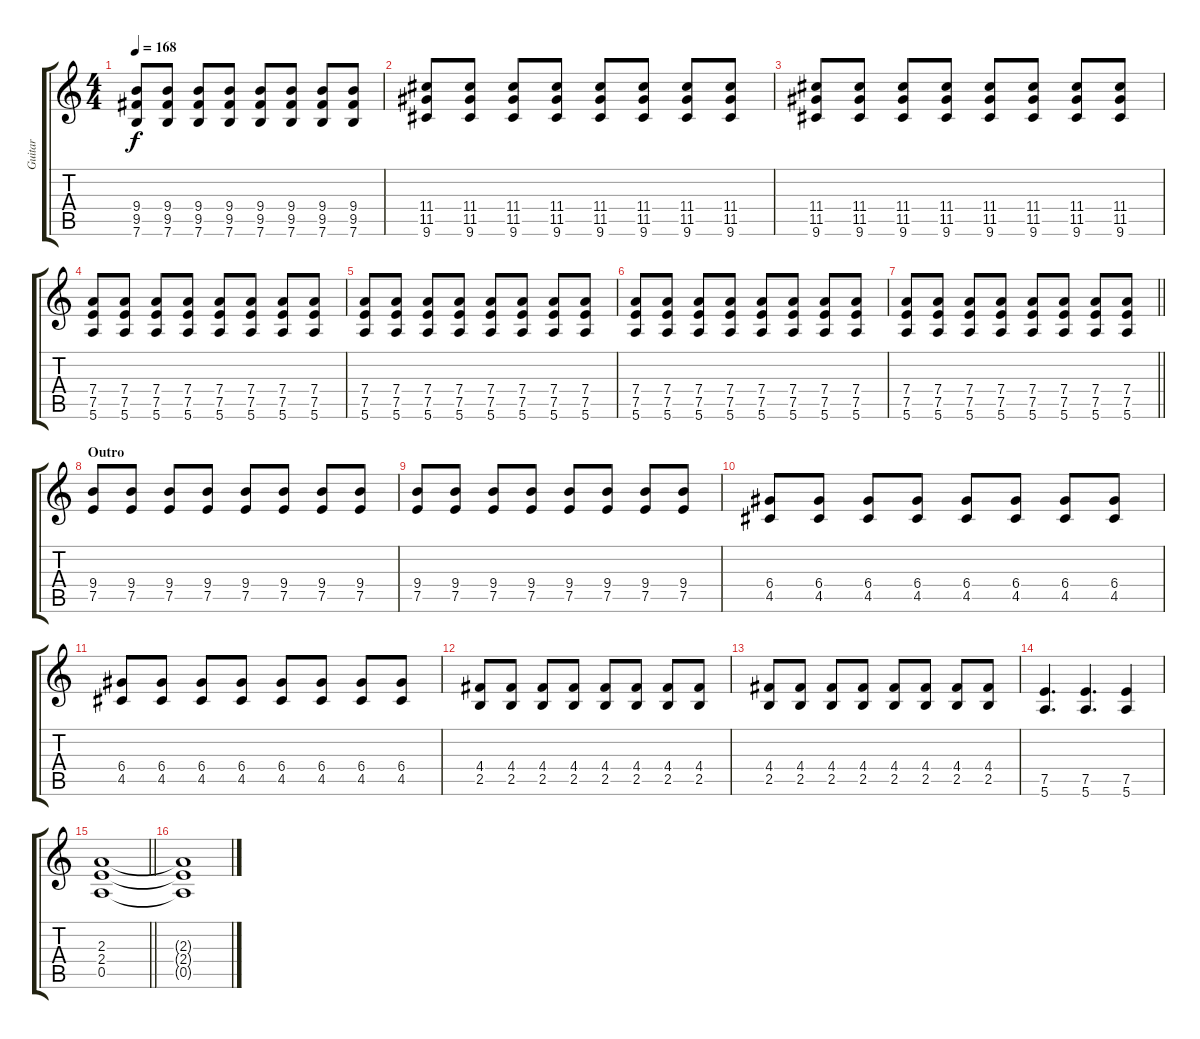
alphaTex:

\track ("Guitar" "Guitar") {instrument distortionguitar}
\staff {score tabs}
\tuning (E4 B3 G3 D3 A2 E2) {hide}
\ts (4 4)
\tempo 168
\clef g2
\ks c
(9.4 9.5 7.6).8{dy f} (9.4 9.5 7.6).8 (9.4 9.5 7.6).8 (9.4 9.5 7.6).8 (9.4 9.5 7.6).8 (9.4 9.5 7.6).8 (9.4 9.5 7.6).8 (9.4 9.5 7.6).8 |
(11.4 11.5 9.6).8 (11.4 11.5 9.6).8 (11.4 11.5 9.6).8 (11.4 11.5 9.6).8 (11.4 11.5 9.6).8 (11.4 11.5 9.6).8 (11.4 11.5 9.6).8 (11.4 11.5 9.6).8 |
(11.4 11.5 9.6).8 (11.4 11.5 9.6).8 (11.4 11.5 9.6).8 (11.4 11.5 9.6).8 (11.4 11.5 9.6).8 (11.4 11.5 9.6).8 (11.4 11.5 9.6).8 (11.4 11.5 9.6).8 |
(7.4 7.5 5.6).8 (7.4 7.5 5.6).8 (7.4 7.5 5.6).8 (7.4 7.5 5.6).8 (7.4 7.5 5.6).8 (7.4 7.5 5.6).8 (7.4 7.5 5.6).8 (7.4 7.5 5.6).8 |
(7.4 7.5 5.6).8 (7.4 7.5 5.6).8 (7.4 7.5 5.6).8 (7.4 7.5 5.6).8 (7.4 7.5 5.6).8 (7.4 7.5 5.6).8 (7.4 7.5 5.6).8 (7.4 7.5 5.6).8 |
(7.4 7.5 5.6).8 (7.4 7.5 5.6).8 (7.4 7.5 5.6).8 (7.4 7.5 5.6).8 (7.4 7.5 5.6).8 (7.4 7.5 5.6).8 (7.4 7.5 5.6).8 (7.4 7.5 5.6).8 |
\barLineRight lightlight
(7.4 7.5 5.6).8 (7.4 7.5 5.6).8 (7.4 7.5 5.6).8 (7.4 7.5 5.6).8 (7.4 7.5 5.6).8 (7.4 7.5 5.6).8 (7.4 7.5 5.6).8 (7.4 7.5 5.6).8 |
\section ("" "Outro")
(9.4 7.5).8{volume 10 balance 8} (9.4 7.5).8 (9.4 7.5).8 (9.4 7.5).8 (9.4 7.5).8 (9.4 7.5).8 (9.4 7.5).8 (9.4 7.5).8 |
(9.4 7.5).8 (9.4 7.5).8 (9.4 7.5).8 (9.4 7.5).8 (9.4 7.5).8 (9.4 7.5).8 (9.4 7.5).8 (9.4 7.5).8 |
(6.4 4.5).8 (6.4 4.5).8 (6.4 4.5).8 (6.4 4.5).8 (6.4 4.5).8 (6.4 4.5).8 (6.4 4.5).8 (6.4 4.5).8 |
(6.4 4.5).8 (6.4 4.5).8 (6.4 4.5).8 (6.4 4.5).8 (6.4 4.5).8 (6.4 4.5).8 (6.4 4.5).8 (6.4 4.5).8 |
(4.4 2.5).8 (4.4 2.5).8 (4.4 2.5).8 (4.4 2.5).8 (4.4 2.5).8 (4.4 2.5).8 (4.4 2.5).8 (4.4 2.5).8 |
(4.4 2.5).8 (4.4 2.5).8 (4.4 2.5).8 (4.4 2.5).8 (4.4 2.5).8 (4.4 2.5).8 (4.4 2.5).8 (4.4 2.5).8 |
(7.5 5.6).4{d} (7.5 5.6).4{d} (7.5 5.6).4 |
\barLineRight lightlight
(2.3 2.4 0.5).1 |
(2.3{t} 2.4{t} 0.5{t}).1
